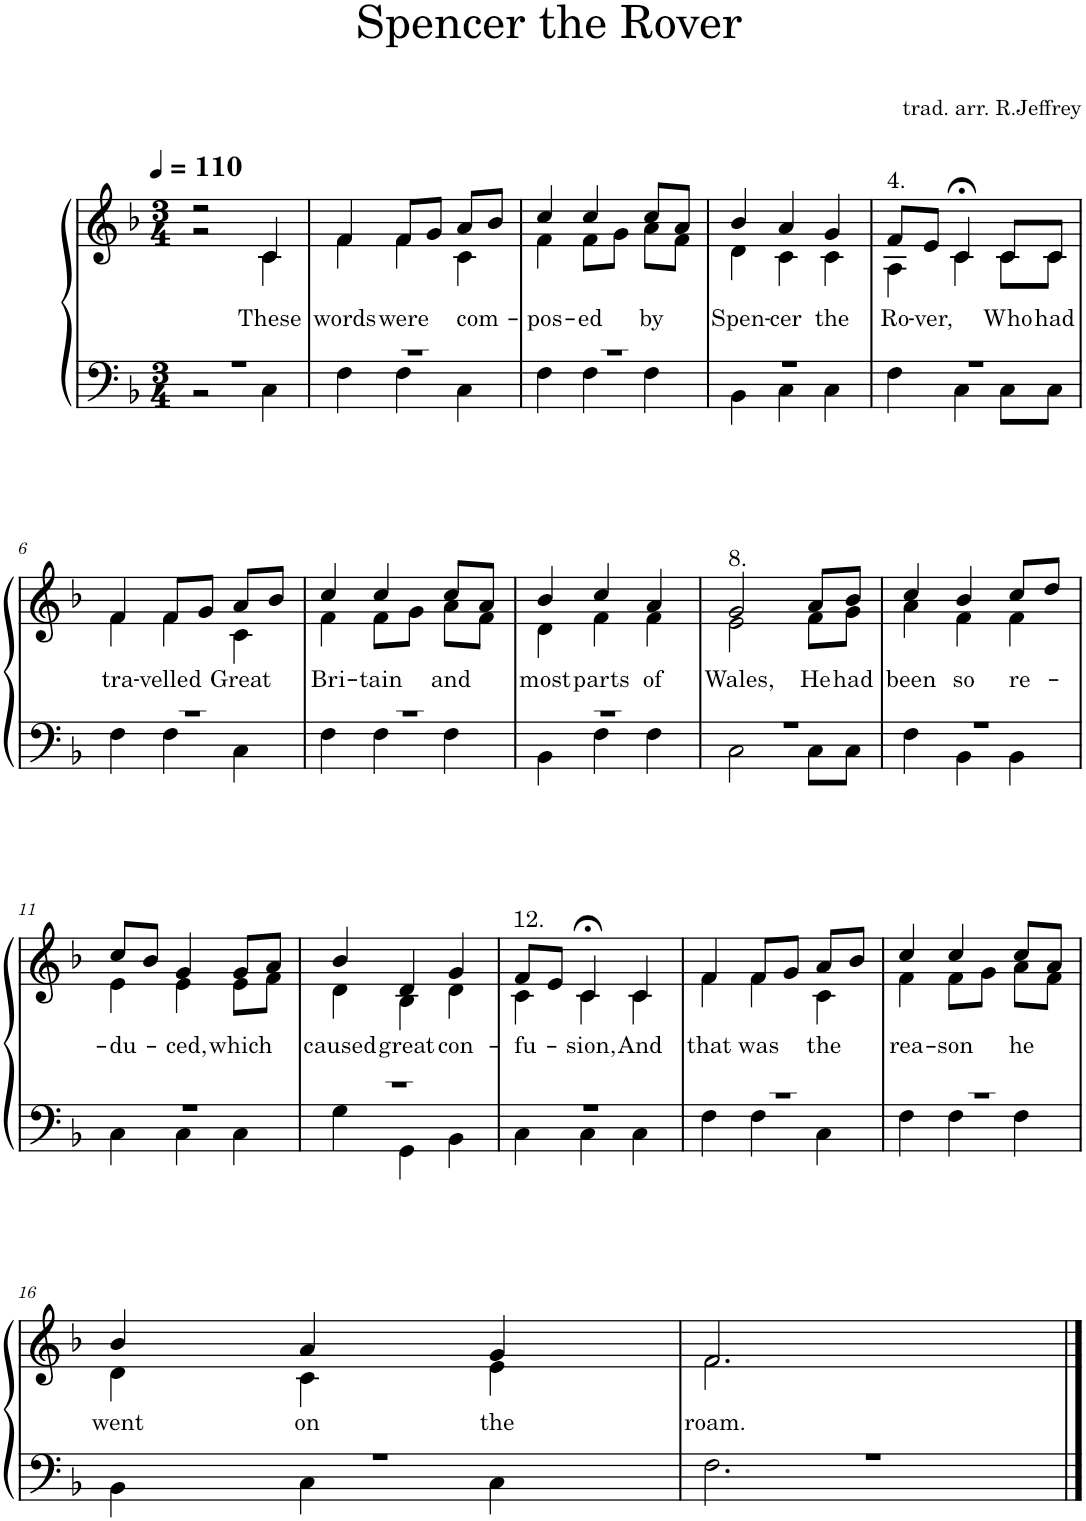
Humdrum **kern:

**kern	**kern	**text
*part1	*part1	*part1
*staff2	*staff1	*staff1
*I"Piano	*	*
*I'Pno.	*	*
*clefF4	*clefG2	*
*k[b-]	*k[b-]	*
*M3/4	*M3/4	*
*MM110	*MM110	*
=1	=1	=1
*^	*^	*
2.r	2r	2r	2r	.
!	!	!	!	!LO:LY:b
.	4C\	4c/	4c\	These
=2	=2	=2	=2	=2
!	!	!	!	!LO:LY:b
2.r	4F\	4f/	4f\	words
!	!	!	!	!LO:LY:b
.	4F\	8f/L	4f\	were
.	.	8g/J	.	.
!	!	!	!	!LO:LY:b
.	4C\	8a/L	4c\	com-
.	.	8b-/J	.	.
=3	=3	=3	=3	=3
!	!	!	!	!LO:LY:b
2.r	4F\	4cc/	4f\	pos-
!	!	!	!	!LO:LY:b
.	4F\	4cc/	8f\L	-ed
.	.	.	8g\J	.
!	!	!	!	!LO:LY:b
.	4F\	8cc/L	8a\L	by
.	.	8a/J	8f\J	.
=4	=4	=4	=4	=4
!	!	!	!	!LO:LY:b
2.r	4BB-\	4b-/	4d\	Spen-
!	!	!	!	!LO:LY:b
.	4C\	4a/	4c\	-cer
!	!	!	!	!LO:LY:b
.	4C\	4g/	4c\	the
=5	=5	=5	=5	=5
!	!	!LO:TX:a:t=4.	!	!
!	!	!	!	!LO:LY:b
2.r	4F\	8f/L	4A\	Ro-
!	!	!	!	!LO:LY:b
.	.	8e/J	.	-ver,
.	4C\	4c;</	4c\	.
!	!	!	!	!LO:LY:b
.	8C\L	8c/L	8c\L	Who
!	!	!	!	!LO:LY:b
.	8C\J	8c/J	8c\J	had
!!LO:LB:g=z	!!
=6	=6	=6	=6	=6
!	!	!	!	!LO:LY:b
2.r	4F\	4f/	4f\	tra-
!	!	!	!	!LO:LY:b
.	4F\	8f/L	4f\	-velled
.	.	8g/J	.	.
!	!	!	!	!LO:LY:b
.	4C\	8a/L	4c\	Great
.	.	8b-/J	.	.
=7	=7	=7	=7	=7
!	!	!	!	!LO:LY:b
2.r	4F\	4cc/	4f\	Bri-
!	!	!	!	!LO:LY:b
.	4F\	4cc/	8f\L	-tain
.	.	.	8g\J	.
!	!	!	!	!LO:LY:b
.	4F\	8cc/L	8a\L	and
.	.	8a/J	8f\J	.
=8	=8	=8	=8	=8
!	!	!	!	!LO:LY:b
2.r	4BB-\	4b-/	4d\	most
!	!	!	!	!LO:LY:b
.	4F\	4cc/	4f\	parts
!	!	!	!	!LO:LY:b
.	4F\	4a/	4f\	of
=9	=9	=9	=9	=9
!	!	!LO:TX:a:t=8.	!	!
!	!	!	!	!LO:LY:b
2.r	2C\	2g/	2e\	Wales,
!	!	!	!	!LO:LY:b
.	8C\L	8a/L	8f\L	He
!	!	!	!	!LO:LY:b
.	8C\J	8b-/J	8g\J	had
=10	=10	=10	=10	=10
!	!	!	!	!LO:LY:b
2.r	4F\	4cc/	4a\	been
!	!	!	!	!LO:LY:b
.	4BB-\	4b-/	4f\	so
!	!	!	!	!LO:LY:b
.	4BB-\	8cc/L	4f\	re-
.	.	8dd/J	.	.
!!LO:LB:g=z	!!
=11	=11	=11	=11	=11
!	!	!	!	!LO:LY:b
2.r	4C\	8cc/L	4e\	du-
.	.	8b-/J	.	.
!	!	!	!	!LO:LY:b
.	4C\	4g/	4e\	ced,
!	!	!	!	!LO:LY:b
.	4C\	8g/L	8e\L	which
.	.	8a/J	8f\J	.
=12	=12	=12	=12	=12
!	!	!	!	!LO:LY:b
2.r	4G\	4b-/	4d\	caused
!	!	!	!	!LO:LY:b
.	4GG\	4d/	4B-\	great
!	!	!	!	!LO:LY:b
.	4BB-\	4g/	4d\	con-
=13	=13	=13	=13	=13
!	!	!LO:TX:a:t=12.	!	!
!	!	!	!	!LO:LY:b
2.r	4C\	8f/L	4c\	-fu-
.	.	8e/J	.	.
!	!	!	!	!LO:LY:b
.	4C\	4c;</	4c\	sion,
!	!	!	!	!LO:LY:b
.	4C\	4c/	4c\	And
=14	=14	=14	=14	=14
!	!	!	!	!LO:LY:b
2.r	4F\	4f/	4f\	that
!	!	!	!	!LO:LY:b
.	4F\	8f/L	4f\	was
.	.	8g/J	.	.
!	!	!	!	!LO:LY:b
.	4C\	8a/L	4c\	the
.	.	8b-/J	.	.
=15	=15	=15	=15	=15
!	!	!	!	!LO:LY:b
2.r	4F\	4cc/	4f\	rea-
!	!	!	!	!LO:LY:b
.	4F\	4cc/	8f\L	-son
.	.	.	8g\J	.
!	!	!	!	!LO:LY:b
.	4F\	8cc/L	8a\L	he
.	.	8a/J	8f\J	.
!!LO:LB:g=z	!!
=16	=16	=16	=16	=16
!	!	!	!	!LO:LY:b
2.r	4BB-\	4b-/	4d\	went
!	!	!	!	!LO:LY:b
.	4C\	4a/	4c\	on
!	!	!	!	!LO:LY:b
.	4C\	4g/	4e\	the
=17	=17	=17	=17	=17
!	!	!	!	!LO:LY:b
2.r	2.F\	2.f/	2.f\	roam.
*v	*v	*	*	*
*	*v	*v	*
==	==	==
*-	*-	*-
